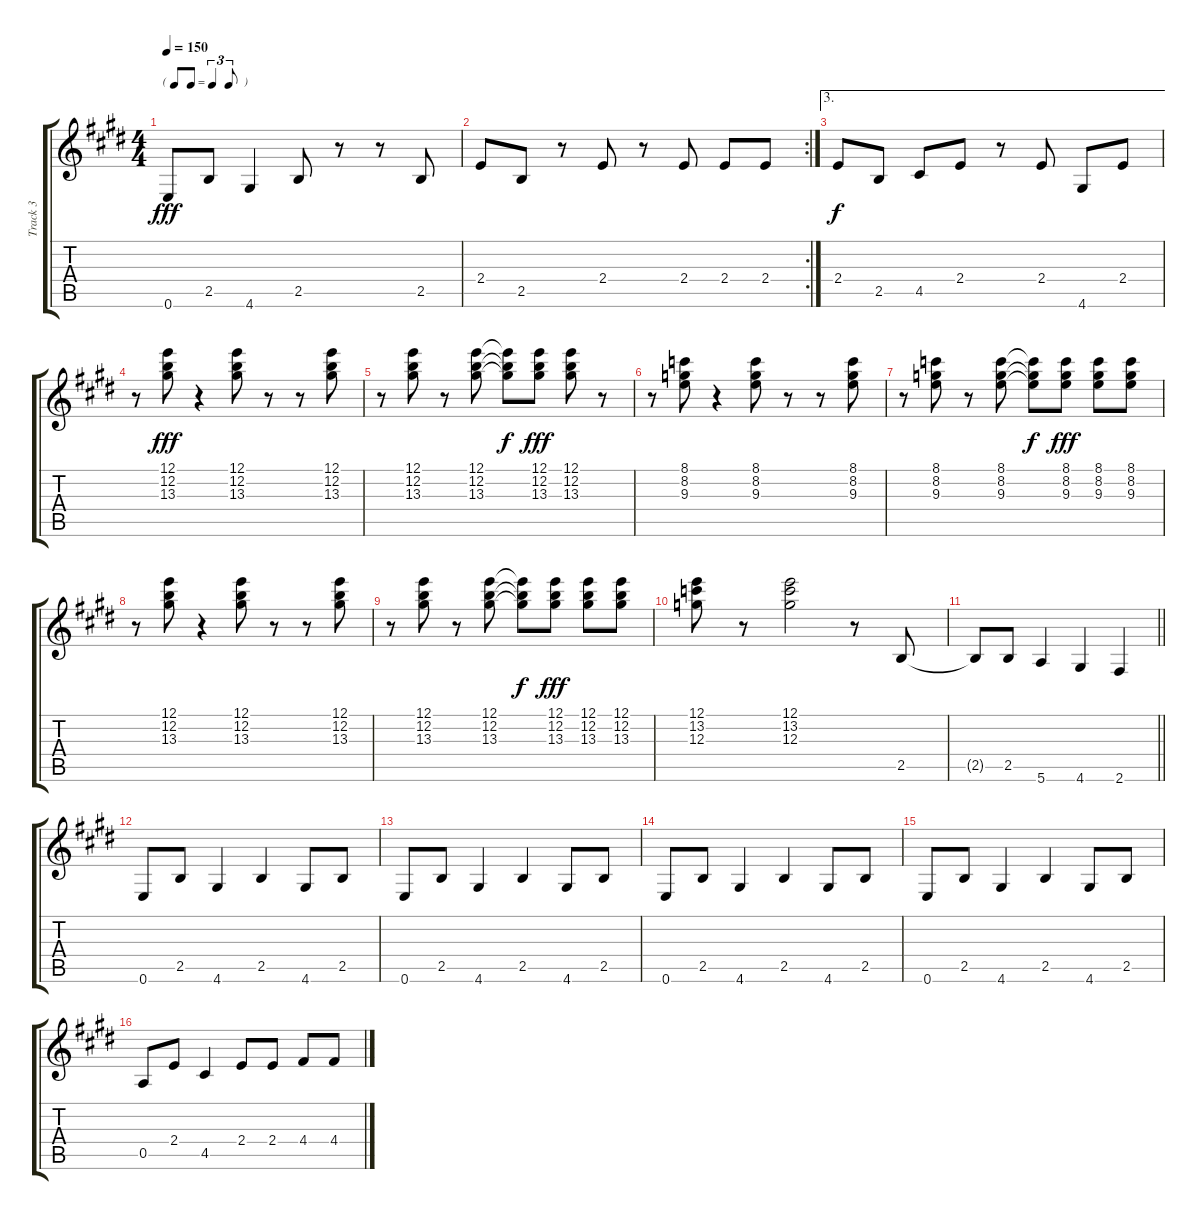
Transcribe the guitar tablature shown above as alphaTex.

\track ("Track 3" "Track 3") {instrument electricguitarjazz}
\staff {score tabs}
\tuning (E4 B3 G3 D3 A2 E2) {hide}
\ts (4 4)
\tf triplet8th
\tempo 150
\clef g2
\ks e
0.6.8{dy fff} 2.5.8 4.6.4 2.5.8 r.8 r.8 2.5.8 |
\rc 2
2.4.8 2.5.8 r.8 2.4.8 r.8 2.4.8 2.4.8 2.4.8 |
\ae 3
2.4.8{dy f} 2.5.8 4.5.8 2.4.8 r.8 2.4.8 4.6.8 2.4.8 |
r.8 (12.1 12.2 13.3).8{dy fff} r.4 (12.1 12.2 13.3).8 r.8 r.8 (12.1 12.2 13.3).8 |
r.8 (12.1 12.2 13.3).8 r.8 (12.1 12.2 13.3).8 (12.1{t} 12.2{t} 13.3{t}).8{dy f} (12.1 12.2 13.3).8{dy fff} (12.1 12.2 13.3).8 r.8 |
r.8 (8.1 8.2 9.3).8 r.4 (8.1 8.2 9.3).8 r.8 r.8 (8.1 8.2 9.3).8 |
r.8 (8.1 8.2 9.3).8 r.8 (8.1 8.2 9.3).8 (8.1{t} 8.2{t} 9.3{t}).8{dy f} (8.1 8.2 9.3).8{dy fff} (8.1 8.2 9.3).8 (8.1 8.2 9.3).8 |
r.8 (12.1 12.2 13.3).8 r.4 (12.1 12.2 13.3).8 r.8 r.8 (12.1 12.2 13.3).8 |
r.8 (12.1 12.2 13.3).8 r.8 (12.1 12.2 13.3).8 (12.1{t} 12.2{t} 13.3{t}).8{dy f} (12.1 12.2 13.3).8{dy fff} (12.1 12.2 13.3).8 (12.1 12.2 13.3).8 |
(12.1 13.2 12.3).8 r.8 (12.1 13.2 12.3).2 r.8 2.5.8 |
\barLineRight lightlight
2.5{t}.8 2.5.8 5.6.4 4.6.4 2.6.4 |
0.6.8 2.5.8 4.6.4 2.5.4 4.6.8 2.5.8 |
0.6.8 2.5.8 4.6.4 2.5.4 4.6.8 2.5.8 |
0.6.8 2.5.8 4.6.4 2.5.4 4.6.8 2.5.8 |
0.6.8 2.5.8 4.6.4 2.5.4 4.6.8 2.5.8 |
0.5.8 2.4.8 4.5.4 2.4.8 2.4.8 4.4.8 4.4.8
